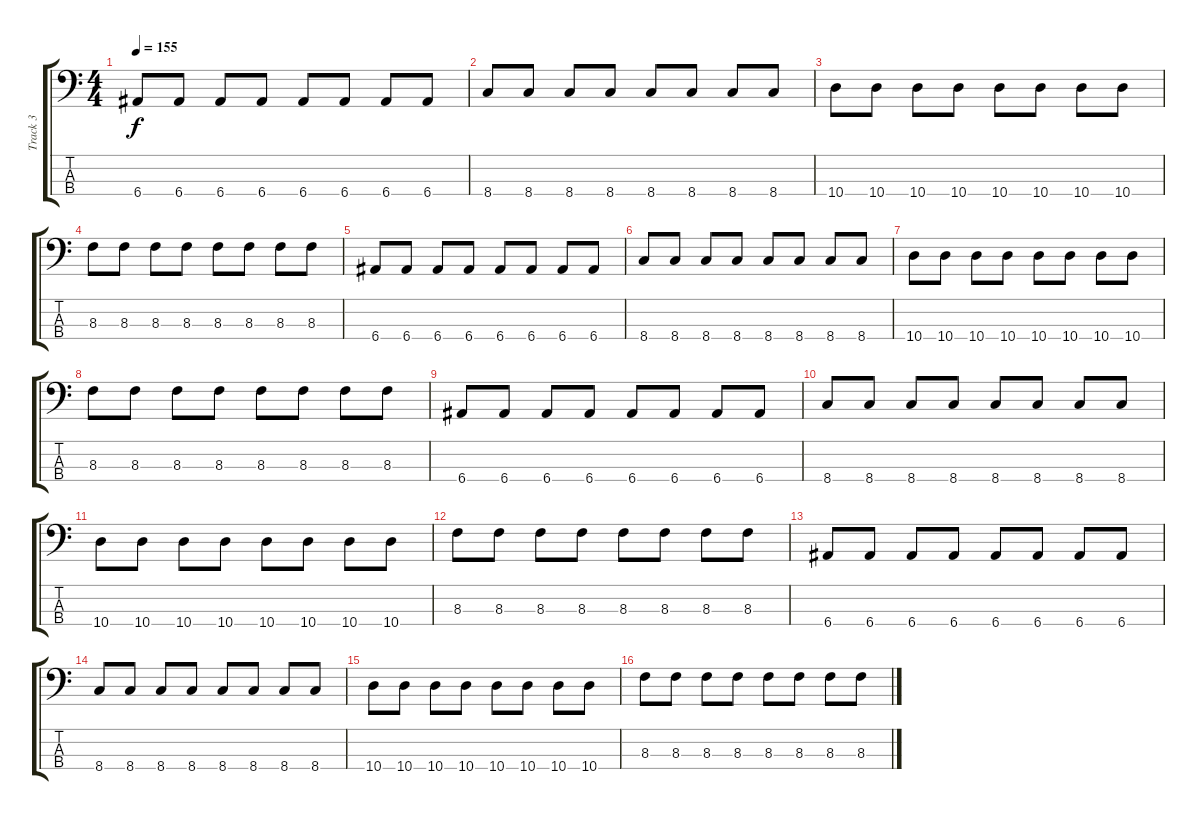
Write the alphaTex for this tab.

\track ("Track 3" "Track 3") {instrument electricbassfinger}
\staff {score tabs}
\tuning (G2 D2 A1 E1) {hide}
\ts (4 4)
\tempo 155
\clef f4
\ks c
6.4.8{dy f} 6.4.8 6.4.8 6.4.8 6.4.8 6.4.8 6.4.8 6.4.8 |
8.4.8 8.4.8 8.4.8 8.4.8 8.4.8 8.4.8 8.4.8 8.4.8 |
10.4.8 10.4.8 10.4.8 10.4.8 10.4.8 10.4.8 10.4.8 10.4.8 |
8.3.8 8.3.8 8.3.8 8.3.8 8.3.8 8.3.8 8.3.8 8.3.8 |
6.4.8 6.4.8 6.4.8 6.4.8 6.4.8 6.4.8 6.4.8 6.4.8 |
8.4.8 8.4.8 8.4.8 8.4.8 8.4.8 8.4.8 8.4.8 8.4.8 |
10.4.8 10.4.8 10.4.8 10.4.8 10.4.8 10.4.8 10.4.8 10.4.8 |
8.3.8 8.3.8 8.3.8 8.3.8 8.3.8 8.3.8 8.3.8 8.3.8 |
6.4.8 6.4.8 6.4.8 6.4.8 6.4.8 6.4.8 6.4.8 6.4.8 |
8.4.8 8.4.8 8.4.8 8.4.8 8.4.8 8.4.8 8.4.8 8.4.8 |
10.4.8 10.4.8 10.4.8 10.4.8 10.4.8 10.4.8 10.4.8 10.4.8 |
8.3.8 8.3.8 8.3.8 8.3.8 8.3.8 8.3.8 8.3.8 8.3.8 |
6.4.8 6.4.8 6.4.8 6.4.8 6.4.8 6.4.8 6.4.8 6.4.8 |
8.4.8 8.4.8 8.4.8 8.4.8 8.4.8 8.4.8 8.4.8 8.4.8 |
10.4.8 10.4.8 10.4.8 10.4.8 10.4.8 10.4.8 10.4.8 10.4.8 |
8.3.8 8.3.8 8.3.8 8.3.8 8.3.8 8.3.8 8.3.8 8.3.8
